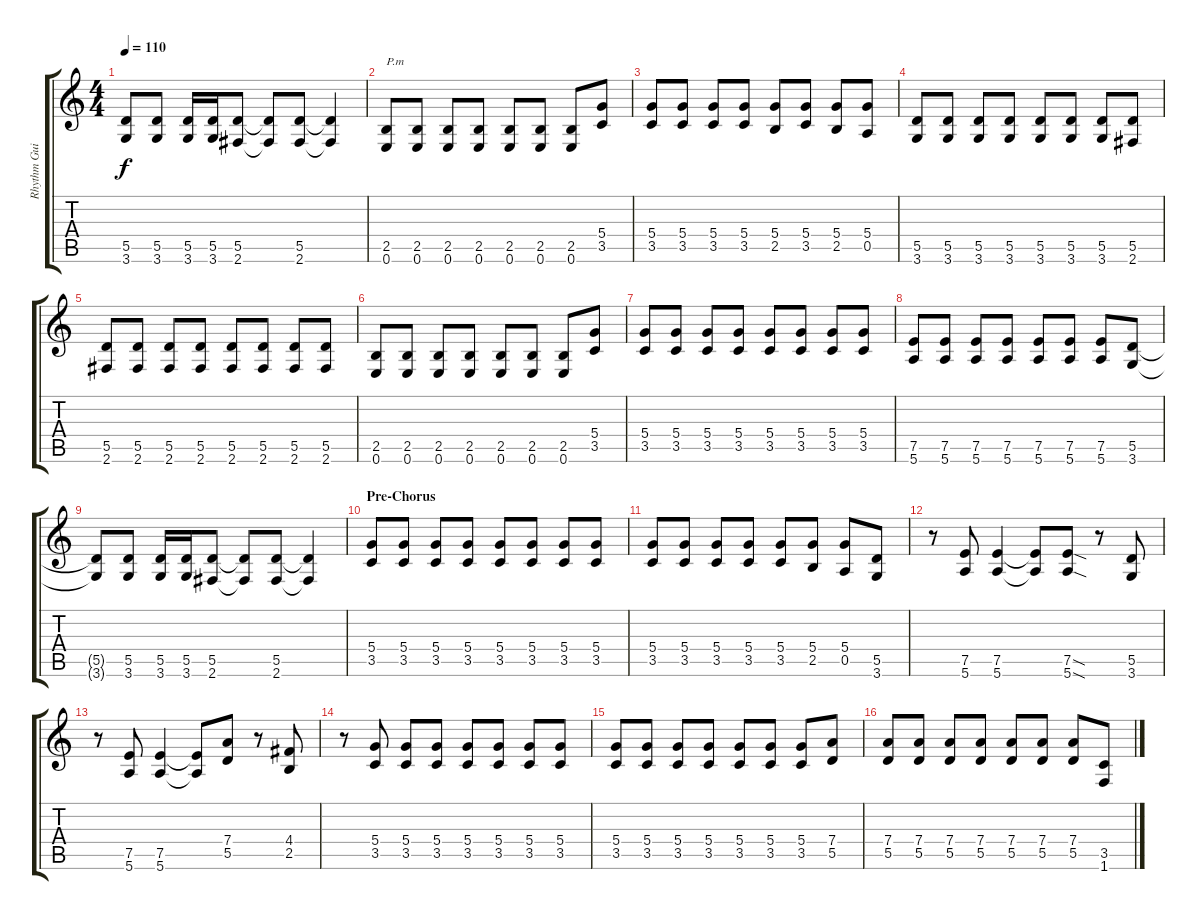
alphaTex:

\track ("Rhythm Guitar" "Rhythm Gui") {instrument distortionguitar}
\staff {score tabs}
\tuning (E4 B3 G3 D3 A2 E2) {hide}
\ts (4 4)
\tempo 110
\clef g2
\ks c
(5.5{t} 3.6{t}).8{dy f} (5.5 3.6).8 (5.5 3.6).16 (5.5 3.6).16 (5.5 2.6).8 (5.5{t} 2.6{t}).8 (5.5 2.6).8 (5.5{t} 2.6{t}).4 |
(2.5 0.6).8{txt "P.m"} (2.5 0.6).8 (2.5 0.6).8 (2.5 0.6).8 (2.5 0.6).8 (2.5 0.6).8 (2.5 0.6).8 (5.4 3.5).8 |
(5.4 3.5).8 (5.4 3.5).8 (5.4 3.5).8 (5.4 3.5).8 (5.4 2.5).8 (5.4 3.5).8 (5.4 2.5).8 (5.4 0.5).8 |
(5.5 3.6).8 (5.5 3.6).8 (5.5 3.6).8 (5.5 3.6).8 (5.5 3.6).8 (5.5 3.6).8 (5.5 3.6).8 (5.5 2.6).8 |
(5.5 2.6).8 (5.5 2.6).8 (5.5 2.6).8 (5.5 2.6).8 (5.5 2.6).8 (5.5 2.6).8 (5.5 2.6).8 (5.5 2.6).8 |
(2.5 0.6).8 (2.5 0.6).8 (2.5 0.6).8 (2.5 0.6).8 (2.5 0.6).8 (2.5 0.6).8 (2.5 0.6).8 (5.4 3.5).8 |
(5.4 3.5).8 (5.4 3.5).8 (5.4 3.5).8 (5.4 3.5).8 (5.4 3.5).8 (5.4 3.5).8 (5.4 3.5).8 (5.4 3.5).8 |
(7.5 5.6).8 (7.5 5.6).8 (7.5 5.6).8 (7.5 5.6).8 (7.5 5.6).8 (7.5 5.6).8 (7.5 5.6).8 (5.5 3.6).8 |
(5.5{t} 3.6{t}).8 (5.5 3.6).8 (5.5 3.6).16 (5.5 3.6).16 (5.5 2.6).8 (5.5{t} 2.6{t}).8 (5.5 2.6).8 (5.5{t} 2.6{t}).4 |
\section ("" "Pre-Chorus")
(5.4 3.5).8 (5.4 3.5).8 (5.4 3.5).8 (5.4 3.5).8 (5.4 3.5).8 (5.4 3.5).8 (5.4 3.5).8 (5.4 3.5).8 |
(5.4 3.5).8 (5.4 3.5).8 (5.4 3.5).8 (5.4 3.5).8 (5.4 3.5).8 (5.4 2.5).8 (5.4 0.5).8 (5.5 3.6).8 |
r.8 (7.5 5.6).8 (7.5 5.6).4 (7.5{t} 5.6{t}).8 (7.5{sod} 5.6{sod}).8 r.8 (5.5 3.6).8 |
r.8 (7.5 5.6).8 (7.5 5.6).4 (7.5{t} 5.6{t}).8 (7.4 5.5).8 r.8 (4.4 2.5).8 |
r.8 (5.4 3.5).8 (5.4 3.5).8 (5.4 3.5).8 (5.4 3.5).8 (5.4 3.5).8 (5.4 3.5).8 (5.4 3.5).8 |
(5.4 3.5).8 (5.4 3.5).8 (5.4 3.5).8 (5.4 3.5).8 (5.4 3.5).8 (5.4 3.5).8 (5.4 3.5).8 (7.4 5.5).8 |
(7.4 5.5).8 (7.4 5.5).8 (7.4 5.5).8 (7.4 5.5).8 (7.4 5.5).8 (7.4 5.5).8 (7.4 5.5).8 (3.5 1.6).8
